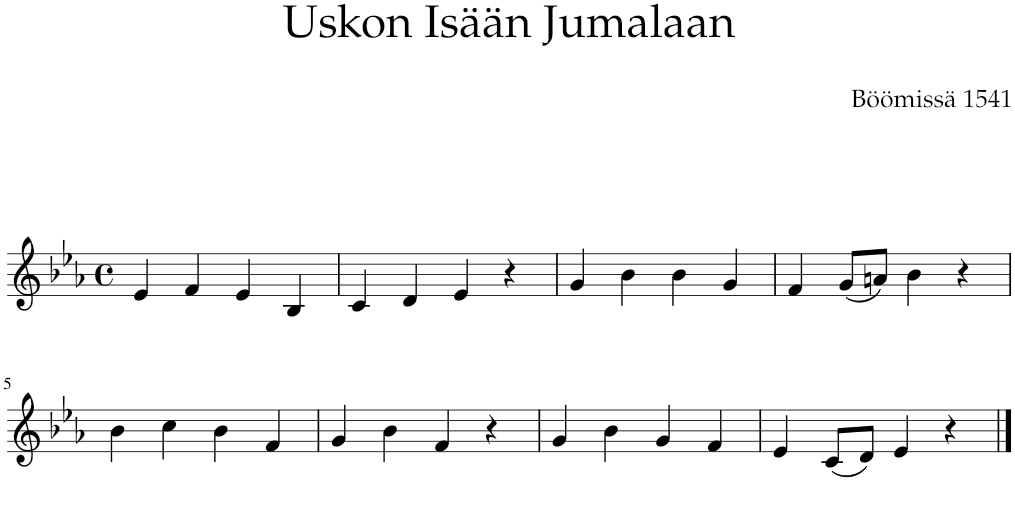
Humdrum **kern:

**kern
*part1
*staff1
*I"Staff
*clefG2
*k[b-e-a-]
*M4/4
*met(c)
=1
4e-/
4f/
4e-/
4B-/
=2
4c/
4d/
4e-/
4r
=3
4g/
4b-\
4b-\
4g/
=4
4f/
(8g/L
8an/J)
4b-\
4r
!!LO:LB:g=z
=5
4b-\
4cc\
4b-\
4f/
=6
4g/
4b-\
4f/
4r
=7
4g/
4b-\
4g/
4f/
=8
4e-/
(8c/L
8d/J)
4e-/
4r
==
*-
